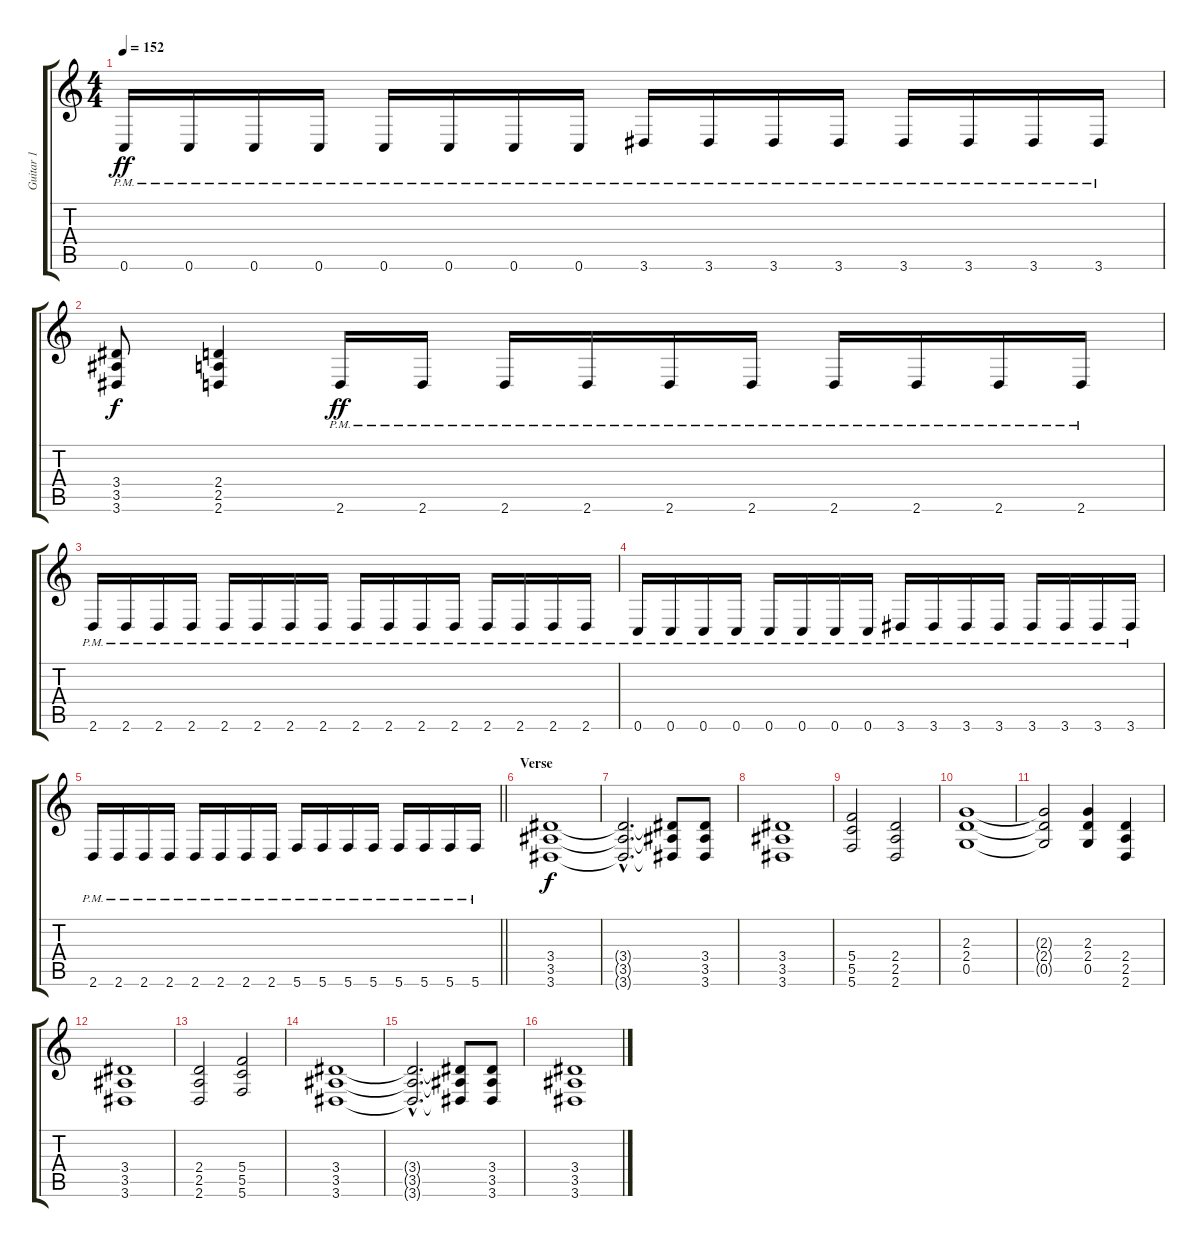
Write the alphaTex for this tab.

\track ("Guitar 1" "Guitar 1") {instrument acousticguitarsteel}
\staff {score tabs}
\tuning (D4 A3 F3 C3 G2 C2) {hide}
\ts (4 4)
\tempo 152
\clef g2
\ks c
0.6{pm}.16{dy ff} 0.6{pm}.16 0.6{pm}.16 0.6{pm}.16 0.6{pm}.16 0.6{pm}.16 0.6{pm}.16 0.6{pm}.16 3.6{pm}.16 3.6{pm}.16 3.6{pm}.16 3.6{pm}.16 3.6{pm}.16 3.6{pm}.16 3.6{pm}.16 3.6{pm}.16 |
(3.4 3.5 3.6).8{dy f} (2.4 2.5 2.6).4 2.6{pm}.16{dy ff} 2.6{pm}.16 2.6{pm}.16 2.6{pm}.16 2.6{pm}.16 2.6{pm}.16 2.6{pm}.16 2.6{pm}.16 2.6{pm}.16 2.6{pm}.16 |
2.6{pm}.16 2.6{pm}.16 2.6{pm}.16 2.6{pm}.16 2.6{pm}.16 2.6{pm}.16 2.6{pm}.16 2.6{pm}.16 2.6{pm}.16 2.6{pm}.16 2.6{pm}.16 2.6{pm}.16 2.6{pm}.16 2.6{pm}.16 2.6{pm}.16 2.6{pm}.16 |
0.6{pm}.16 0.6{pm}.16 0.6{pm}.16 0.6{pm}.16 0.6{pm}.16 0.6{pm}.16 0.6{pm}.16 0.6{pm}.16 3.6{pm}.16 3.6{pm}.16 3.6{pm}.16 3.6{pm}.16 3.6{pm}.16 3.6{pm}.16 3.6{pm}.16 3.6{pm}.16 |
\barLineRight lightlight
2.6{pm}.16 2.6{pm}.16 2.6{pm}.16 2.6{pm}.16 2.6{pm}.16 2.6{pm}.16 2.6{pm}.16 2.6{pm}.16 5.6{pm}.16 5.6{pm}.16 5.6{pm}.16 5.6{pm}.16 5.6{pm}.16 5.6{pm}.16 5.6{pm}.16 5.6{pm}.16 |
\section ("" "Verse")
(3.4 3.5 3.6).1{dy f} |
(3.4{hac t} 3.5{hac t} 3.6{hac t}).2{d} (3.4{t} 3.5{t} 3.6{t}).8 (3.4 3.5 3.6).8 |
(3.4 3.5 3.6).1 |
(5.4 5.5 5.6).2 (2.4 2.5 2.6).2 |
(2.3 2.4 0.5).1 |
(2.3{t} 2.4{t} 0.5{t}).2 (2.3 2.4 0.5).4 (2.4 2.5 2.6).4 |
(3.4 3.5 3.6).1 |
(2.4 2.5 2.6).2 (5.4 5.5 5.6).2 |
(3.4 3.5 3.6).1 |
(3.4{hac t} 3.5{hac t} 3.6{hac t}).2{d} (3.4{t} 3.5{t} 3.6{t}).8 (3.4 3.5 3.6).8 |
(3.4 3.5 3.6).1
